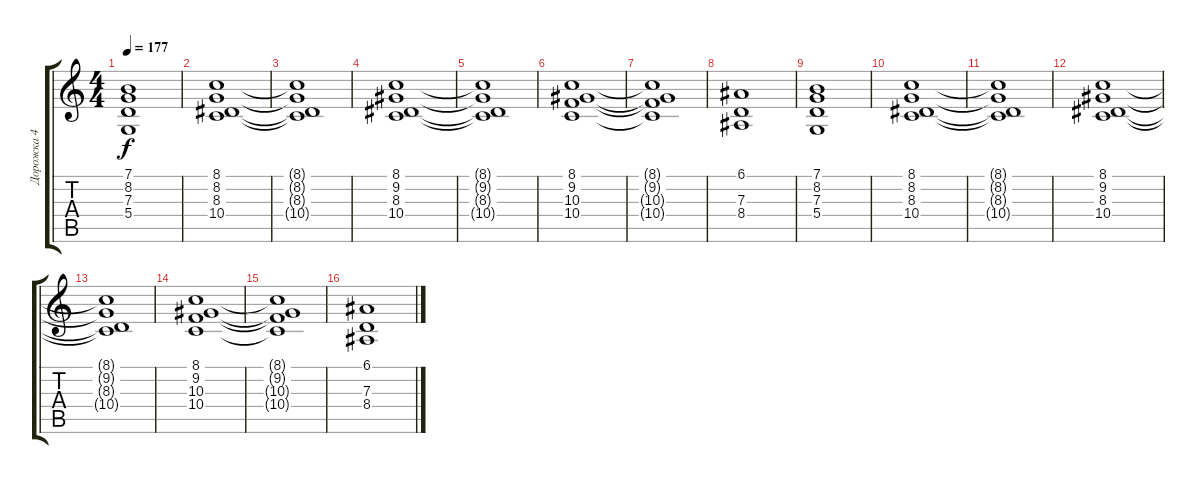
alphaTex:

\track ("Дорожка 4" "Дорожка 4") {instrument stringensemble1}
\staff {score tabs}
\tuning (E4 B3 G3 D3 A2 E2) {hide}
\ts (4 4)
\tempo 177
\clef g2
\ks c
(7.1 8.2 7.3 5.4).1{dy f} |
(8.1 8.2 8.3 10.4).1 |
(8.1{t} 8.2{t} 8.3{t} 10.4{t}).1 |
(8.1 9.2 8.3 10.4).1 |
(8.1{t} 9.2{t} 8.3{t} 10.4{t}).1 |
(8.1 9.2 10.3 10.4).1 |
(8.1{t} 9.2{t} 10.3{t} 10.4{t}).1 |
(6.1 7.3 8.4).1 |
(7.1 8.2 7.3 5.4).1 |
(8.1 8.2 8.3 10.4).1 |
(8.1{t} 8.2{t} 8.3{t} 10.4{t}).1 |
(8.1 9.2 8.3 10.4).1 |
(8.1{t} 9.2{t} 8.3{t} 10.4{t}).1 |
(8.1 9.2 10.3 10.4).1 |
(8.1{t} 9.2{t} 10.3{t} 10.4{t}).1 |
(6.1 7.3 8.4).1
